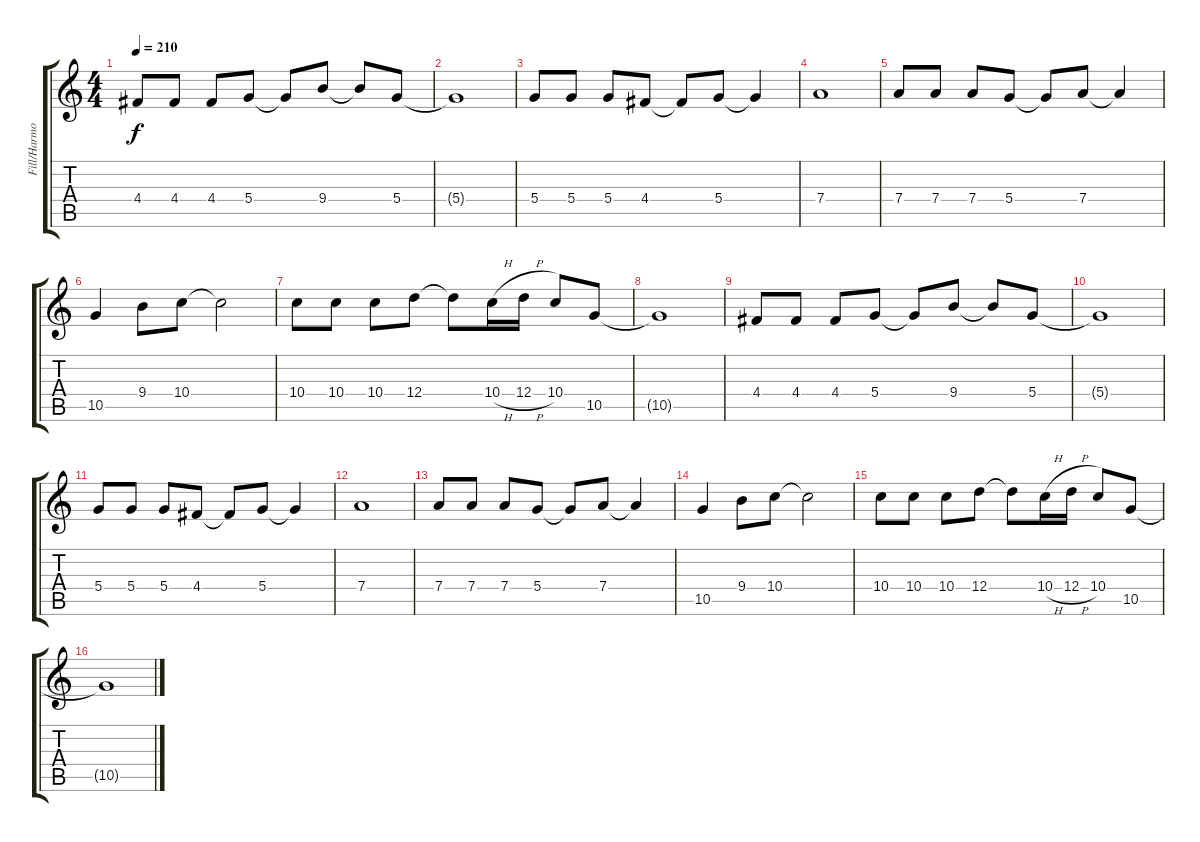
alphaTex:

\track ("Fill/Harmony" "Fill/Harmo") {instrument distortionguitar}
\staff {score tabs}
\tuning (E4 B3 G3 D3 A2 E2) {hide}
\ts (4 4)
\tempo 210
\clef g2
\ks c
4.4.8{dy f} 4.4.8 4.4.8 5.4.8 5.4{t}.8 9.4.8 9.4{t}.8 5.4.8 |
5.4{t}.1 |
5.4.8 5.4.8 5.4.8 4.4.8 4.4{t}.8 5.4.8 5.4{t}.4 |
7.4.1 |
7.4.8 7.4.8 7.4.8 5.4.8 5.4{t}.8 7.4.8 7.4{t}.4 |
10.5.4 9.4.8 10.4.8 10.4{t}.2 |
10.4.8 10.4.8 10.4.8 12.4.8 12.4{t}.8 10.4{h}.16 12.4{h}.16 10.4.8 10.5.8 |
10.5{t}.1 |
4.4.8 4.4.8 4.4.8 5.4.8 5.4{t}.8 9.4.8 9.4{t}.8 5.4.8 |
5.4{t}.1 |
5.4.8 5.4.8 5.4.8 4.4.8 4.4{t}.8 5.4.8 5.4{t}.4 |
7.4.1 |
7.4.8 7.4.8 7.4.8 5.4.8 5.4{t}.8 7.4.8 7.4{t}.4 |
10.5.4 9.4.8 10.4.8 10.4{t}.2 |
10.4.8 10.4.8 10.4.8 12.4.8 12.4{t}.8 10.4{h}.16 12.4{h}.16 10.4.8 10.5.8 |
10.5{t}.1
